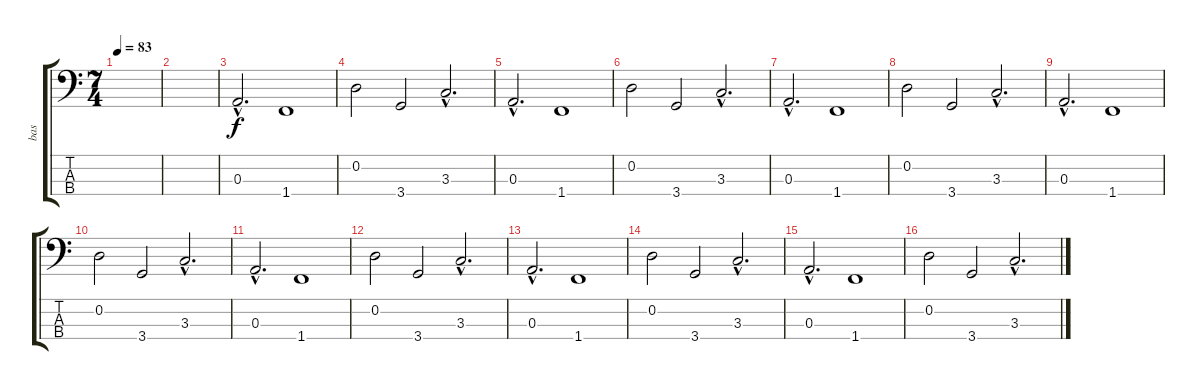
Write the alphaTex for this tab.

\track ("bas" "bas") {instrument contrabass}
\staff {score tabs}
\tuning (G2 D2 A1 E1) {hide}
\ts (7 4)
\tempo 83
\clef f4
\ks c
|
|
0.3{hac}.2{d} 1.4.1 |
0.2.2 3.4.2 3.3{hac}.2{d} |
0.3{hac}.2{d} 1.4.1 |
0.2.2 3.4.2 3.3{hac}.2{d} |
0.3{hac}.2{d} 1.4.1 |
0.2.2 3.4.2 3.3{hac}.2{d} |
0.3{hac}.2{d} 1.4.1 |
0.2.2 3.4.2 3.3{hac}.2{d} |
0.3{hac}.2{d} 1.4.1 |
0.2.2 3.4.2 3.3{hac}.2{d} |
0.3{hac}.2{d} 1.4.1 |
0.2.2 3.4.2 3.3{hac}.2{d} |
0.3{hac}.2{d} 1.4.1 |
0.2.2 3.4.2 3.3{hac}.2{d}
